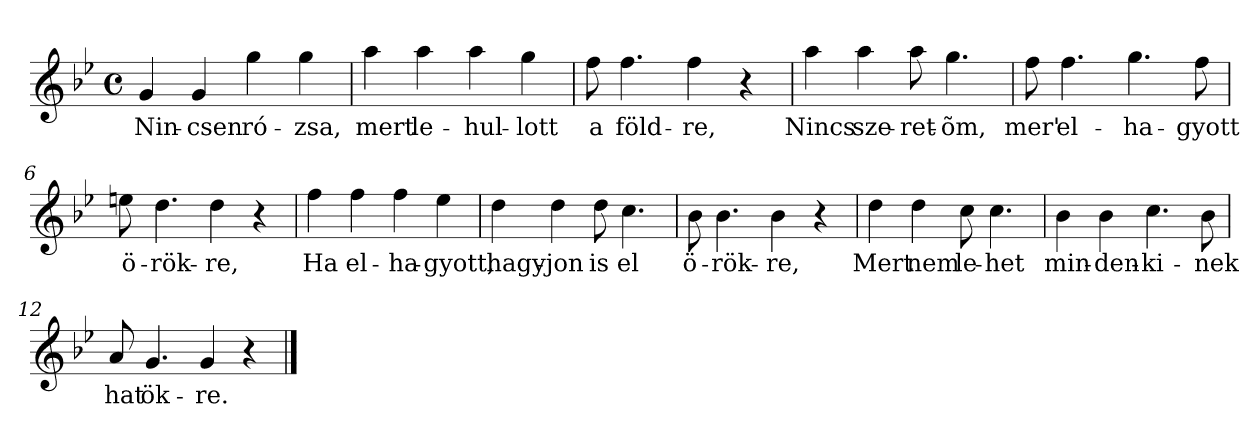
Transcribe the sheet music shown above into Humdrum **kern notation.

**kern	**text
*part1	*part1
*staff1	*staff1
*clefG2	*
*k[b-e-]	*
*g:	*
*M4/4	*
*met(c)	*
=1	=1
!	!LO:LY:b
4g/	Nin-
!	!LO:LY:b
4g/	-csen
!	!LO:LY:b
4gg\	ró-
!	!LO:LY:b
4gg\	-zsa,
=2	=2
!	!LO:LY:b
4aa\	mert
!	!LO:LY:b
4aa\	le-
!	!LO:LY:b
4aa\	-hul-
!	!LO:LY:b
4gg\	-lott
=3	=3
!	!LO:LY:b
8ff\	a
!	!LO:LY:b
4.ff\	föld-
!	!LO:LY:b
4ff\	-re,
4r	.
=4	=4
!	!LO:LY:b
4aa\	Nincs
!	!LO:LY:b
4aa\	sze-
!	!LO:LY:b
8aa\	-ret-
!	!LO:LY:b
4.gg\	-õm,
=5	=5
!	!LO:LY:b
8ff\	mer'
!	!LO:LY:b
4.ff\	el-
!	!LO:LY:b
4.gg\	-ha-
!	!LO:LY:b
8ff\	-gyott
=6	=6
!	!LO:LY:b
8een\	ö-
!	!LO:LY:b
4.dd\	-rök-
!	!LO:LY:b
4dd\	-re,
4r	.
!!LO:LB:g=z
=7	=7
!	!LO:LY:b
4ff\	Ha
!	!LO:LY:b
4ff\	el-
!	!LO:LY:b
4ff\	-ha-
!	!LO:LY:b
4ee-\	-gyott,
=8	=8
!	!LO:LY:b
4dd\	hagy-
!	!LO:LY:b
4dd\	-jon
!	!LO:LY:b
8dd\	is
!	!LO:LY:b
4.cc\	el
=9	=9
!	!LO:LY:b
8b-\	ö-
!	!LO:LY:b
4.b-\	-rök-
!	!LO:LY:b
4b-\	-re,
4r	.
=10	=10
!	!LO:LY:b
4dd\	Mert
!	!LO:LY:b
4dd\	nem
!	!LO:LY:b
8cc\	le-
!	!LO:LY:b
4.cc\	-het
=11	=11
!	!LO:LY:b
4b-\	min-
!	!LO:LY:b
4b-\	-den-
!	!LO:LY:b
4.cc\	-ki-
!	!LO:LY:b
8b-\	-nek
=12	=12
!	!LO:LY:b
8a/	hat
!	!LO:LY:b
4.g/	ök-
!	!LO:LY:b
4g/	-re.
4r	.
==	==
*-	*-
